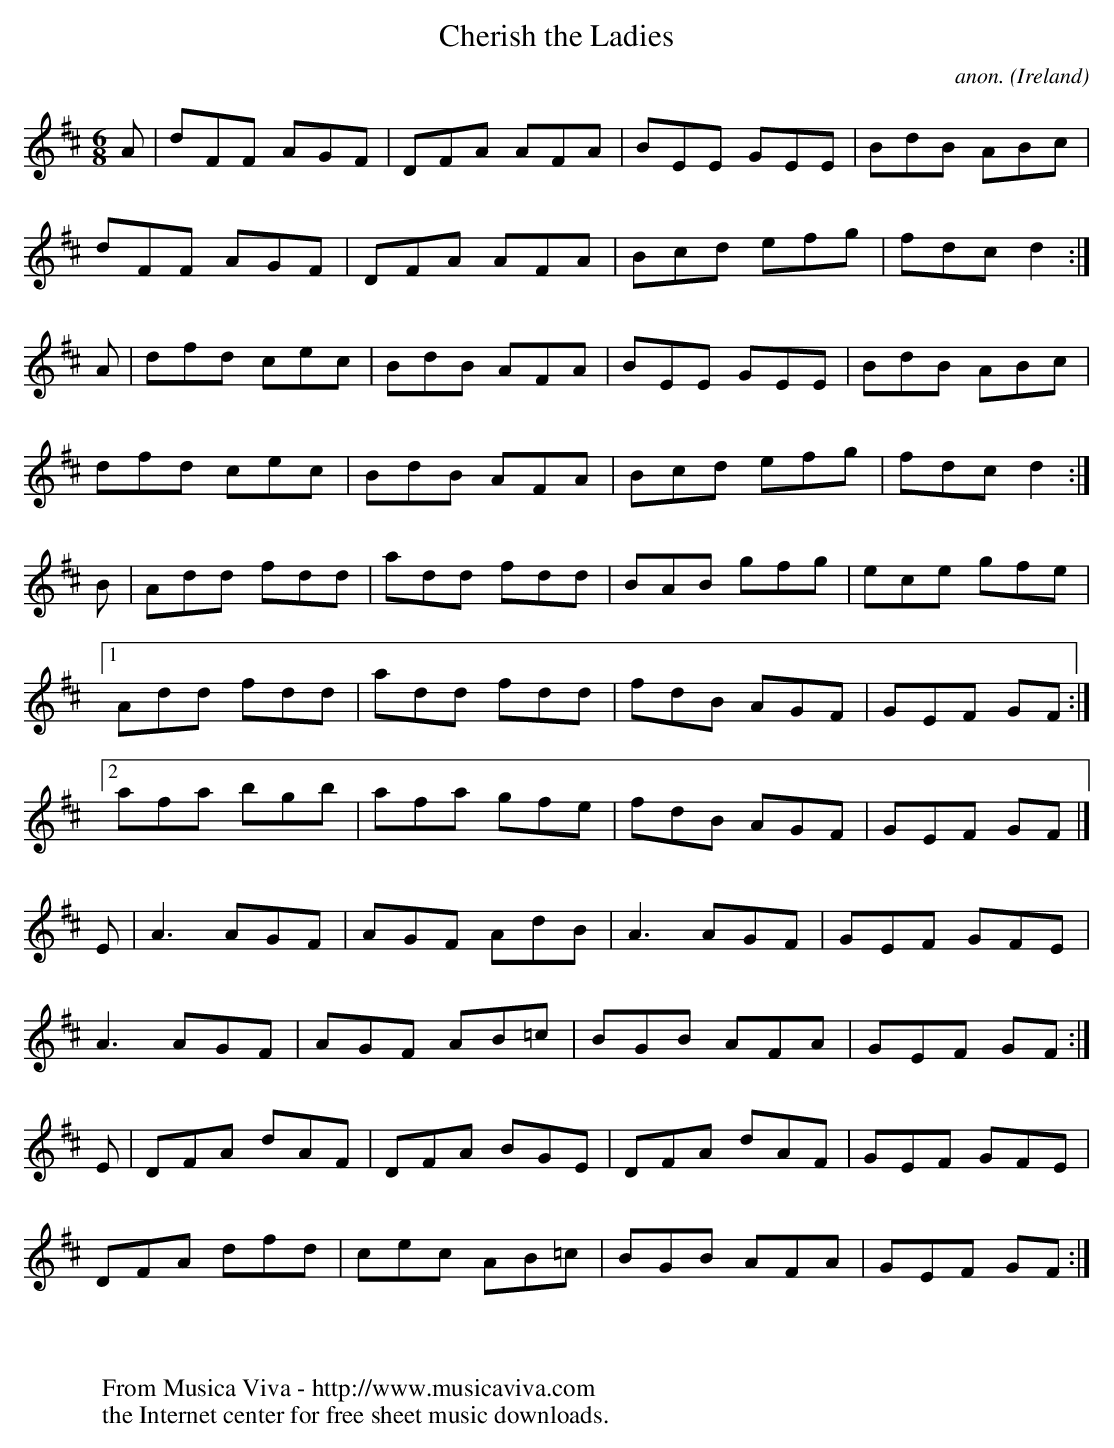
X:1
T:Cherish the Ladies
C:anon.
O:Ireland
M:6/8
L:1/8
K:D Major
A|dFF AGF|DFA AFA|BEE GEE|BdB ABc|
dFF AGF|DFA AFA|Bcd efg|fdc d2:|
A|dfd cec|BdB AFA|BEE GEE|BdB ABc|
dfd cec|BdB AFA|Bcd efg|fdc d2:|
B|Add fdd|add fdd|BAB gfg|ece gfe|
[1 Add fdd|add fdd|fdB AGF|GEF GF:|
[2 afa bgb|afa gfe|fdB AGF|GEF GF|]
E|A3 AGF|AGF AdB|A3 AGF|GEF GFE|
A3 AGF|AGF AB=c|BGB AFA|GEF GF:|
E|DFA dAF|DFA BGE|DFA dAF|GEF GFE|
DFA dfd|cec AB=c|BGB AFA|GEF GF:|
W:
W:
W:  From Musica Viva - http://www.musicaviva.com
W:  the Internet center for free sheet music downloads.
